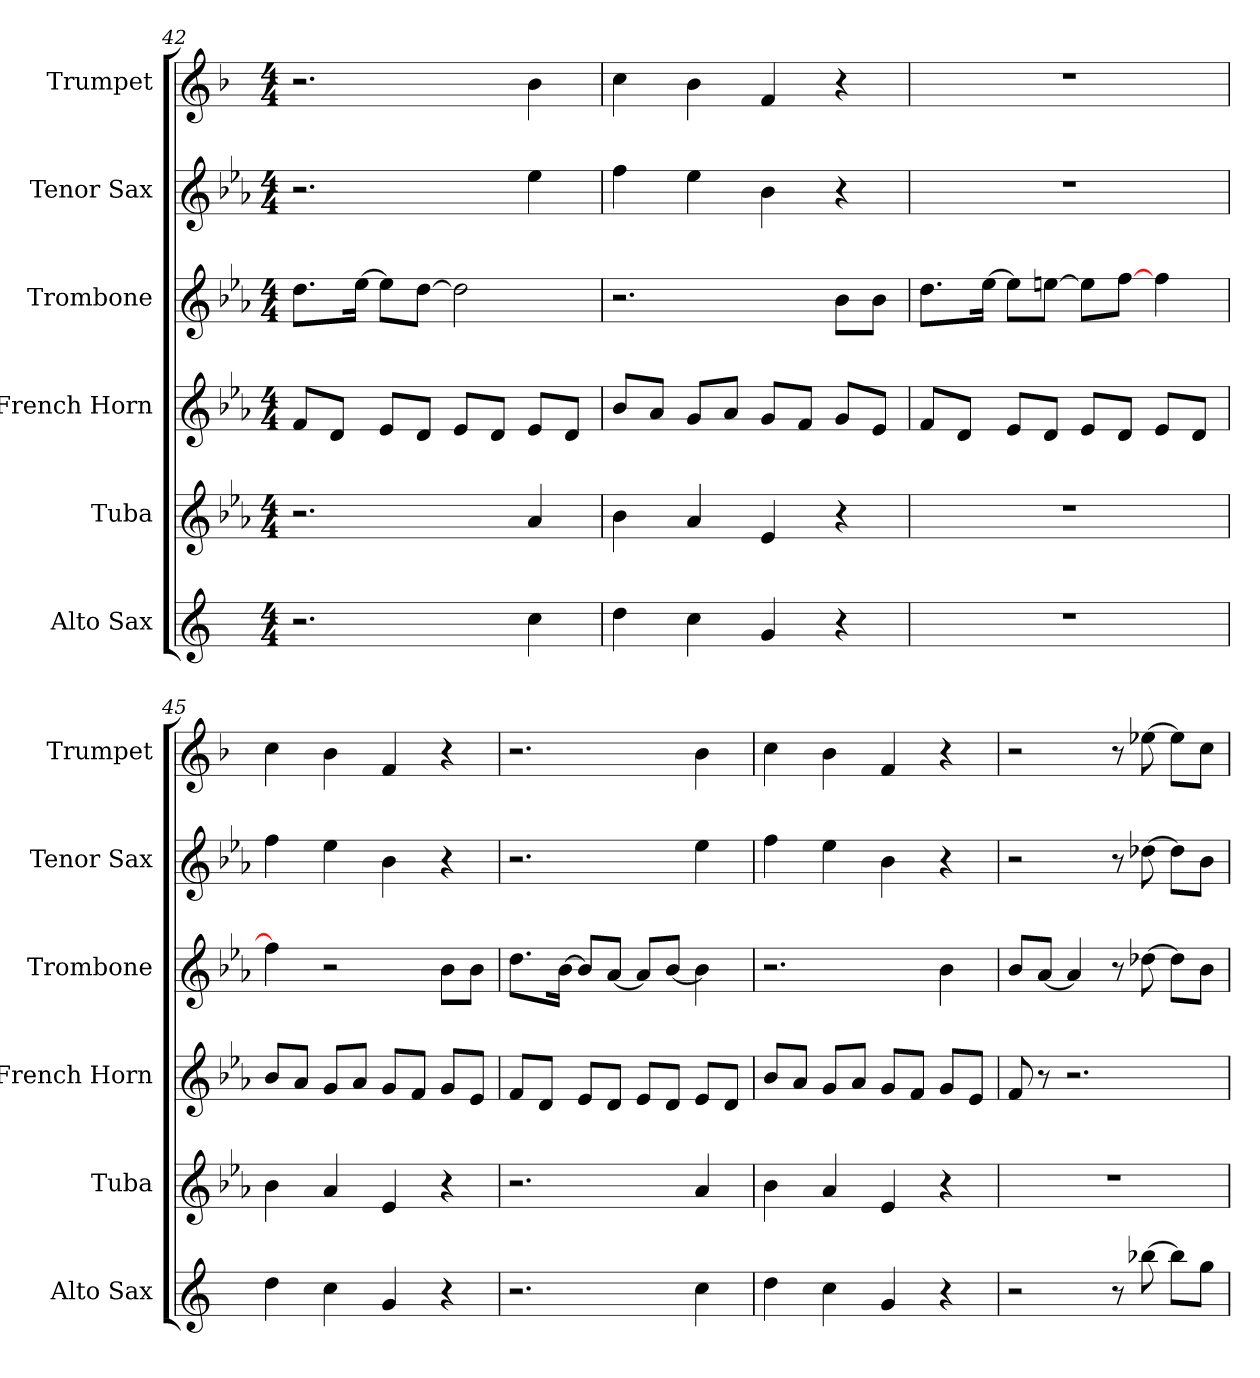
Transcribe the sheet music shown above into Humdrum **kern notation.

**kern	**kern	**kern	**kern	**kern	**kern
*part6	*part5	*part4	*part3	*part2	*part1
*staff6	*staff5	*staff4	*staff3	*staff2	*staff1
*I"Alto Sax	*I"Tuba	*I"French Horn	*I"Trombone	*I"Tenor Sax	*I"Trumpet
*I'Alto Sax	*I'Tuba	*I'French Horn	*I'Trombone	*I'Tenor Sax	*I'Trumpet
*clefG2	*clefG2	*clefG2	*clefG2	*clefG2	*clefG2
*ITrd5c9	*ITrd15c26	*ITrd8c14	*ITrd8c14	*ITrd8c14	*ITrd1c2
*k[b-e-a-]	*k[b-e-a-]	*k[b-e-a-]	*k[b-e-a-]	*k[b-e-a-]	*k[b-e-a-]
*M4/4	*M4/4	*M4/4	*M4/4	*M4/4	*M4/4
=42	=42	=42	=42	=42	=42
2.r	2.r	8FL	8.dL	2.r	2.r
.	.	8DJ	.	.	.
.	.	.	[16e-Jk	.	.
.	.	8E-L	8e-L]	.	.
.	.	8DJ	[8dJ	.	.
.	.	8E-L	2d]	.	.
.	.	8DJ	.	.	.
4e-	4AA-	8E-L	.	4e-	4a-
.	.	8DJ	.	.	.
=43	=43	=43	=43	=43	=43
4f	4BB-	8B-L	2.r	4f	4b-
.	.	8A-J	.	.	.
4e-	4AA-	8GL	.	4e-	4a-
.	.	8A-J	.	.	.
4B-	4EE-	8GL	.	4B-	4e-
.	.	8FJ	.	.	.
4r	4r	8GL	8B-L	4r	4r
.	.	8E-J	8B-J	.	.
=44	=44	=44	=44	=44	=44
1r	1r	8FL	8.dL	1r	1r
.	.	8DJ	.	.	.
.	.	.	[16e-Jk	.	.
.	.	8E-L	8e-L]	.	.
.	.	8DJ	[8enJ	.	.
.	.	8E-L	8eL]	.	.
.	.	8DJ	[8fJ	.	.
.	.	8E-L	4f	.	.
.	.	8DJ	.	.	.
=45	=45	=45	=45	=45	=45
4f	4BB-	8B-L	4f]	4f	4b-
.	.	8A-J	.	.	.
4e-	4AA-	8GL	2r	4e-	4a-
.	.	8A-J	.	.	.
4B-	4EE-	8GL	.	4B-	4e-
.	.	8FJ	.	.	.
4r	4r	8GL	8B-L	4r	4r
.	.	8E-J	8B-J	.	.
=46	=46	=46	=46	=46	=46
2.r	2.r	8FL	8.dL	2.r	2.r
.	.	8DJ	.	.	.
.	.	.	[16B-Jk	.	.
.	.	8E-L	8B-L]	.	.
.	.	8DJ	[8A-J	.	.
.	.	8E-L	8A-L]	.	.
.	.	8DJ	[8B-J	.	.
4e-	4AA-	8E-L	4B-]	4e-	4a-
.	.	8DJ	.	.	.
=47	=47	=47	=47	=47	=47
4f	4BB-	8B-L	2.r	4f	4b-
.	.	8A-J	.	.	.
4e-	4AA-	8GL	.	4e-	4a-
.	.	8A-J	.	.	.
4B-	4EE-	8GL	.	4B-	4e-
.	.	8FJ	.	.	.
4r	4r	8GL	4B-	4r	4r
.	.	8E-J	.	.	.
=48	=48	=48	=48	=48	=48
2r	1r	8F	8B-L	2r	2r
.	.	8r	[8A-J	.	.
.	.	2.r	4A-]	.	.
8r	.	.	8r	8r	8r
[8dd-X	.	.	[8d-X	[8d-X	[8dd-X
8dd-L]	.	.	8d-L]	8d-L]	8dd-L]
8b-J	.	.	8B-J	8B-J	8b-J
=	=	=	=	=	=
*-	*-	*-	*-	*-	*-
